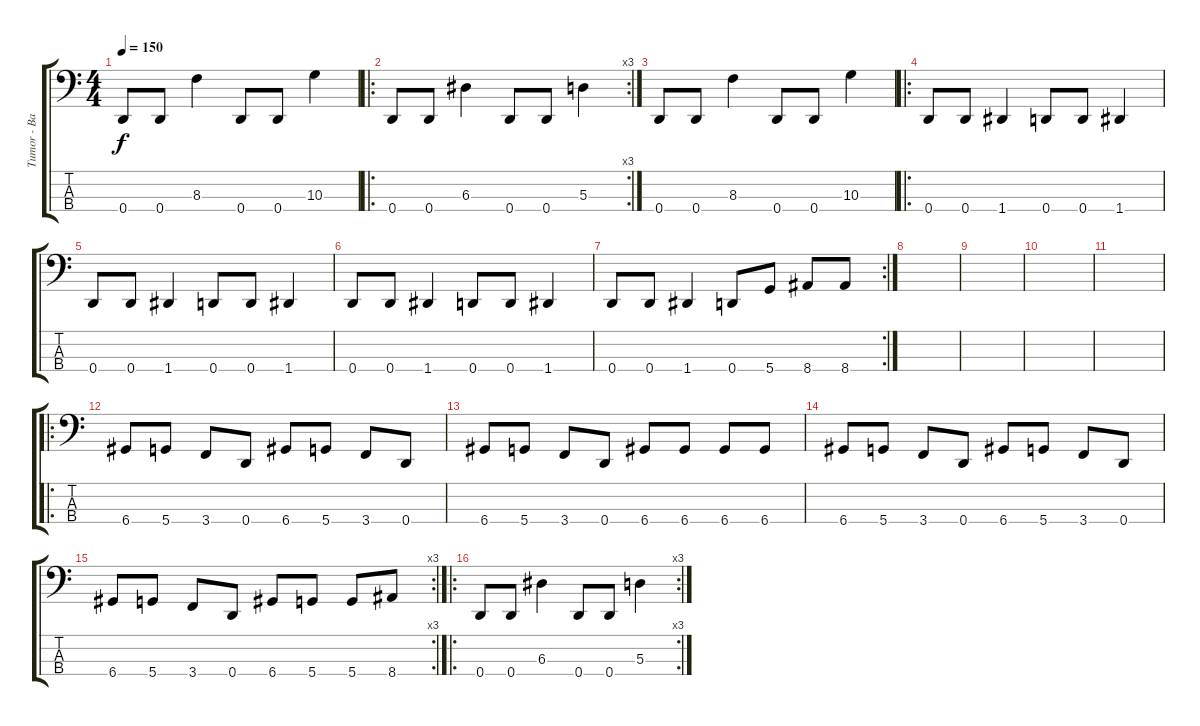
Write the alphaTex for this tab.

\track ("Tumor - Bass" "Tumor - Ba") {instrument electricbassfinger}
\staff {score tabs}
\tuning (G2 D2 A1 D1) {hide}
\ts (4 4)
\tempo 150
\clef f4
\ks c
0.4.8{dy f} 0.4.8 8.3.4 0.4.8 0.4.8 10.3.4 |
\ro
\rc 3
0.4.8 0.4.8 6.3.4 0.4.8 0.4.8 5.3.4 |
0.4.8 0.4.8 8.3.4 0.4.8 0.4.8 10.3.4 |
\ro
0.4.8 0.4.8 1.4.4 0.4.8 0.4.8 1.4.4 |
0.4.8 0.4.8 1.4.4 0.4.8 0.4.8 1.4.4 |
0.4.8 0.4.8 1.4.4 0.4.8 0.4.8 1.4.4 |
\rc 2
0.4.8 0.4.8 1.4.4 0.4.8 5.4.8 8.4.8 8.4.8 |
|
|
|
|
\ro
6.4.8 5.4.8 3.4.8 0.4.8 6.4.8 5.4.8 3.4.8 0.4.8 |
6.4.8 5.4.8 3.4.8 0.4.8 6.4.8 6.4.8 6.4.8 6.4.8 |
6.4.8 5.4.8 3.4.8 0.4.8 6.4.8 5.4.8 3.4.8 0.4.8 |
\rc 3
6.4.8 5.4.8 3.4.8 0.4.8 6.4.8 5.4.8 5.4.8 8.4.8 |
\ro
\rc 3
0.4.8 0.4.8 6.3.4 0.4.8 0.4.8 5.3.4
